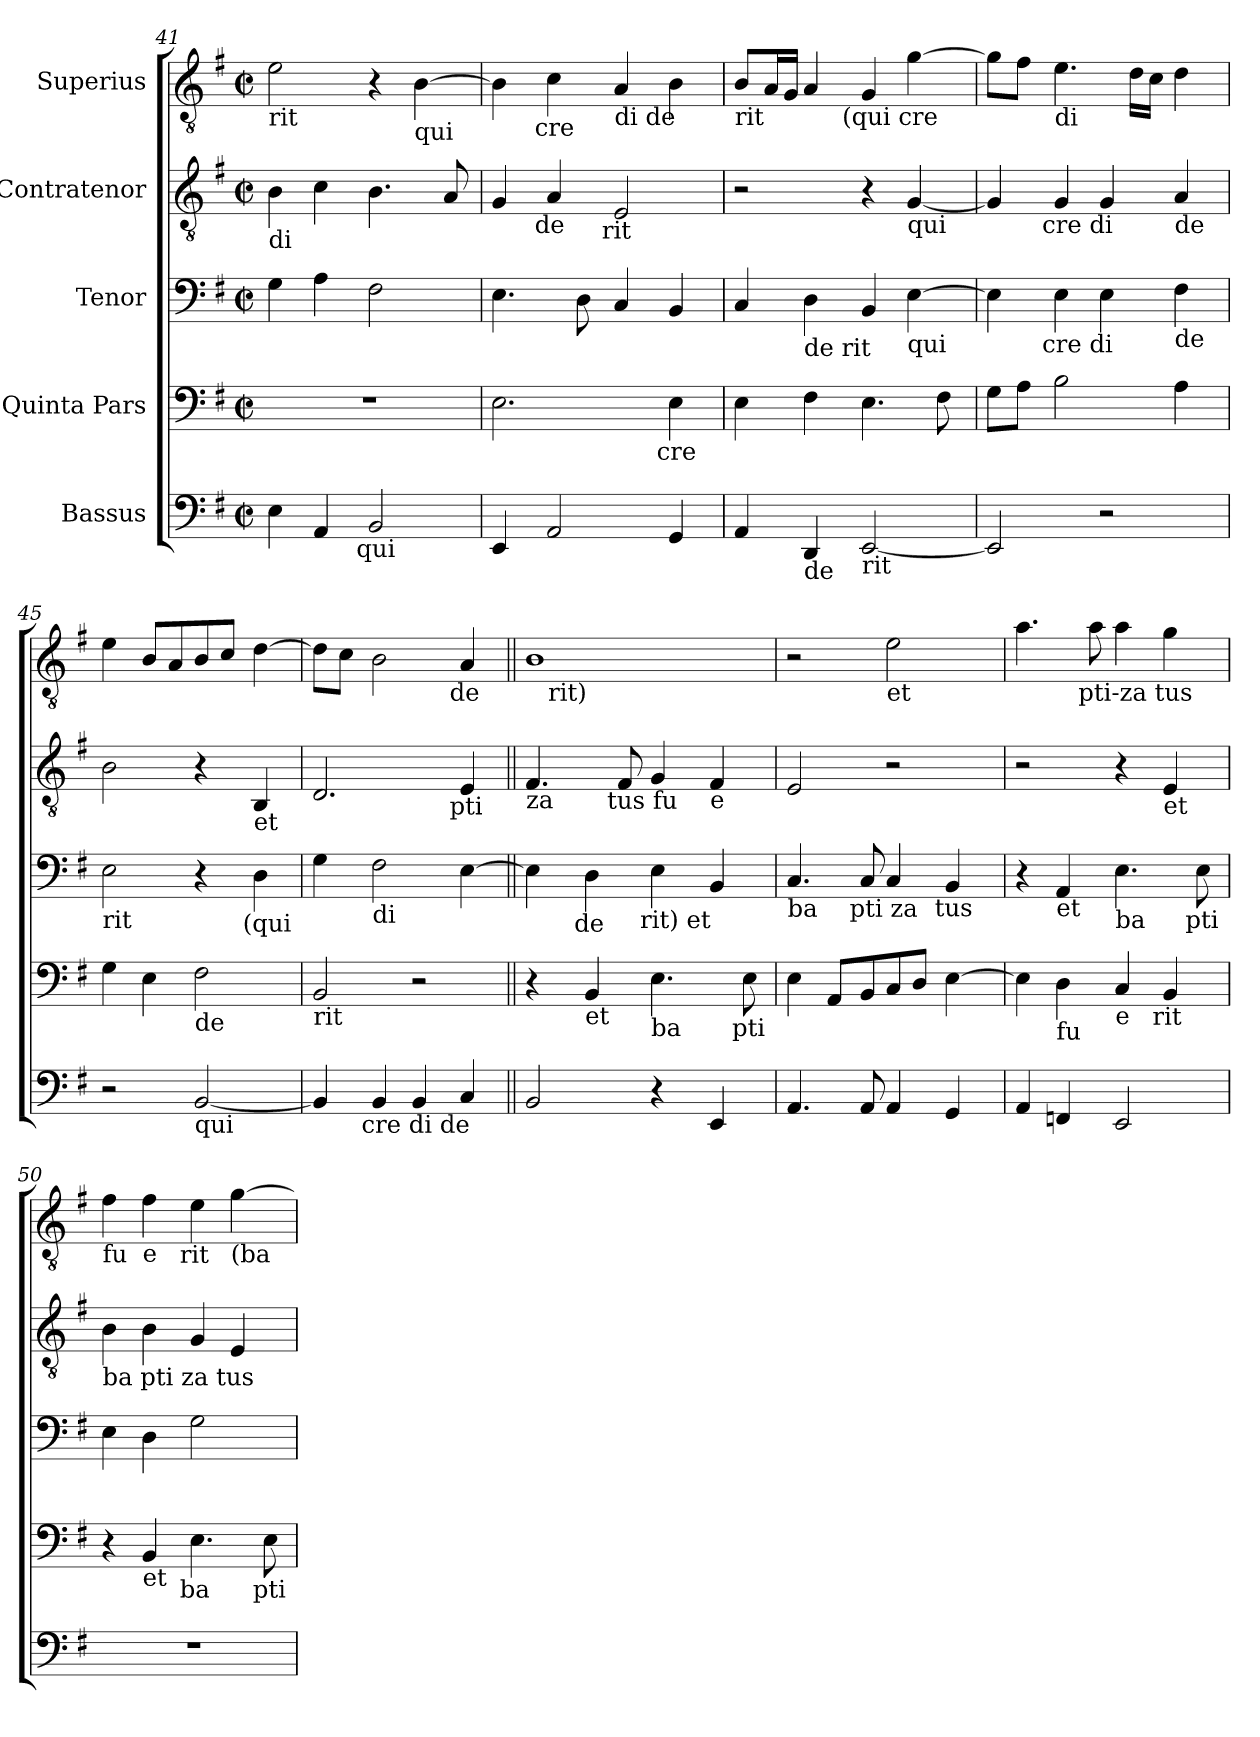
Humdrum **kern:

**kern	**kern	**kern	**kern	**kern
*part5	*part4	*part3	*part2	*part1
*staff5	*staff4	*staff3	*staff2	*staff1
*I"Bassus	*I"Quinta Pars	*I"Tenor	*I"Contratenor	*I"Superius
!!LO:LB:g=z
*clefF4	*clefF4	*clefF4	*clefGv2	*clefGv2
*ITrd7c12	*	*	*	*
*k[f#]	*k[f#]	*k[f#]	*k[f#]	*k[f#]
*G:	*G:	*G:	*G:	*G:
*M2/2	*M2/2	*M2/2	*M2/2	*M2/2
*met(c|)	*met(c|)	*met(c|)	*met(c|)	*met(c|)
=41	=41	=41	=41	=41
!	!	!	!	!LO:TX:b:t=rit
!	!	!	!LO:TX:b:t=di	!
!LO:TX:b:t=rit	!	!	!	!
*^	*	*	*	*
4EE\	4...ryy	1r	4G\	4B\	2e\
4AAA/	.	.	4A\	4c\	.
!	!LO:TX:b:t=qui	!	!	!	!
.	2ryy	.	.	.	.
2BBB/	.	.	2F#\	4.B\	4r
!	!	!	!	!	!LO:TX:b:t=qui
.	.	.	.	.	[>4B\
.	.	.	.	8A/	.
.	32ryy	.	.	.	.
=42	=42	=42	=42	=42	=42
!	!	!LO:TX:b:t=Qui	!	!	!
!LO:TX:b:t=cre di	!	!	!	!	!
*	*	*^	*	*^	*^
*v	*v	*	*	*	*	*^	*	*
4EEE/	2.E\	2ryy	4.E\	4G/	8..ryy	4...ryy	4B\]	8..ryy
!	!	!	!	!	!	!	!	!LO:TX:b:t=cre
!	!	!	!	!	!LO:TX:b:t=de	!	!	!
.	.	.	.	.	2ryy	.	.	2ryy
2AAA/	.	.	.	4A/	.	.	4c\	.
.	.	.	8D\	.	.	.	.	.
!	!	!	!	!	!	!LO:TX:b:t=rit	!	!
.	.	.	.	.	.	2ryy	.	.
!	!	!	!	!	!	!	!LO:TX:b:t=di de	!
.	.	8..ryy	4C/	2E/	.	.	4A/	.
!	!	!LO:TX:b:t=cre	!	!	!	!	!	!
.	.	4ryy	.	.	4ryy	.	.	4ryy
4GGG/	4E\	.	4BB/	.	.	.	4B\	.
.	.	32ryy	.	.	32ryy	32ryy	.	32ryy
=43	=43	=43	=43	=43	=43	=43	=43	=43
!	!	!	!	!	!	!	!LO:TX:b:t=rit	!
!	!LO:TX:b:t=di	!	!	!	!	!	!	!
*	*v	*v	*	*v	*v	*v	*	*
4AAA/	4E\	4C/	2r	8B/L	4..ryy
.	.	.	.	16A/L	.
.	.	.	.	16G/JJ	.
!	!	!LO:TX:b:t=de rit	!	!	!
!LO:TX:b:t=de	!	!	!	!	!
4DDD/	4F#\	4D\	.	4A/	.
!	!	!	!	!	!LO:TX:b:t=(qui cre
.	.	.	.	.	2ryy
!LO:TX:b:t=rit	!	!	!	!	!
[<2EEE/	4.E\	4BB/	4r	4G/	.
!	!	!	!LO:TX:b:t=qui	!	!
!	!	!LO:TX:b:t=qui	!	!	!
.	.	[>4E\	[<4G/	[>4g\	.
.	8F#\	.	.	.	.
.	.	.	.	.	16ryy
*	*	*	*	*v	*v
=44	=44	=44	=44	=44
*	*	*^	*^	*
2EEE/]	8G\L	4E\]	8..ryy	4G/]	8..ryy	8g\L]
.	8A\J	.	.	.	.	8f#\J
!	!	!	!	!	!LO:TX:b:t=cre di	!
!	!	!	!LO:TX:b:t=cre di	!	!	!
.	.	.	2ryy	.	2ryy	.
!	!	!	!	!	!	!LO:TX:b:t=di
.	2B\	4E\	.	4G/	.	4.e\
2r	.	4E\	.	4G/	.	.
.	.	.	.	.	.	16d\LL
.	.	.	.	.	.	16c\JJ
.	.	.	4ryy	.	4ryy	.
!	!	!	!	!LO:TX:b:t=de	!	!
!	!	!LO:TX:b:t=de	!	!	!	!
.	4A\	4F#\	.	4A/	.	4d\
.	.	.	32ryy	.	32ryy	.
=45	=45	=45	=45	=45	=45	=45
!	!	!	!	!LO:TX:b:t=rit	!	!
!	!	!LO:TX:b:t=rit	!	!	!	!
*	*	*	*	*v	*v	*
2r	4G\	2E\	2ryy	2B\	4e\
.	4E\	.	.	.	8B/L
.	.	.	.	.	8A/
!	!LO:TX:b:t=de	!	!	!	!
!LO:TX:b:t=qui	!	!	!	!	!
[<2BBB/	2F#\	4r	8..ryy	4r	8B/
.	.	.	.	.	8c/J
!	!	!	!LO:TX:b:t=(qui	!	!
.	.	.	4ryy	.	.
!	!	!	!	!LO:TX:b:t=et	!
.	.	4D\	.	4BB/	[>4d\
.	.	.	32ryy	.	.
=46	=46	=46	=46	=46	=46
!	!	!	!	!LO:TX:b:t=ba	!
!	!	!LO:TX:b:t=cre	!	!	!
!	!LO:TX:b:t=rit	!	!	!	!
*^	*	*v	*v	*^	*^
4BBB/]	8..ryy	2BB/	4G\	2.D/	2ryy	8d\L]	2ryy
.	.	.	.	.	.	8c\J	.
!	!LO:TX:b:t=cre di de	!	!	!	!	!	!
.	2ryy	.	.	.	.	.	.
!	!	!	!LO:TX:b:t=di	!	!	!	!
4BBB/	.	.	2F#\	.	.	2B\	.
4BBB/	.	2r	.	.	8..ryy	.	8..ryy
!	!	!	!	!	!	!	!LO:TX:b:t=de
!	!	!	!	!	!LO:TX:b:t=pti	!	!
.	4ryy	.	.	.	4ryy	.	4ryy
4CC/	.	.	[<4E\	4E/	.	4A/	.
.	32ryy	.	.	.	32ryy	.	32ryy
!!LO:LB:g=z	!!
=47||	=47||	=47||	=47||	=47||	=47||	=47||	=47||
!	!	!	!	!LO:TX:b:t=za	!	!	!
*	*	*^	*^	*	*	*	*
*v	*v	*	*	*	*^	*	*	*	*
2BBB/	4r	2ryy	4E\]	8..ryy	4...ryy	4.F#/	4ryy	1B	16.ryy
!	!	!	!	!	!	!	!	!	!LO:TX:b:t=rit)
.	.	.	.	.	.	.	.	.	2ryy
!	!	!	!	!LO:TX:b:t=de	!	!	!	!	!
.	.	.	.	2ryy	.	.	.	.	.
!	!LO:TX:b:t=et	!	!	!	!	!	!	!	!
.	4BB/	.	4D\	.	.	.	16.ryy	.	.
!	!	!	!	!	!	!	!LO:TX:b:t=tus fu	!	!
.	.	.	.	.	.	.	2ryy	.	.
.	.	.	.	.	.	8F#/	.	.	.
!	!	!	!	!	!LO:TX:b:t=rit) et	!	!	!	!
.	.	.	.	.	2ryy	.	.	.	.
!	!LO:TX:b:t=ba	!	!	!	!	!	!	!	!
4r	4.E\	4ryy	4E\	.	.	4G/	.	.	.
.	.	.	.	.	.	.	.	.	4ryy
.	.	.	.	4ryy	.	.	.	.	.
!	!	!	!	!	!	!LO:TX:b:t=e	!	!	!
4EEE/	.	16.ryy	4BB/	.	.	4F#/	.	.	.
!	!	!LO:TX:b:t=pti	!	!	!	!	!	!	!
.	.	8ryy	.	.	.	.	8ryy	.	8ryy
.	8E\	.	.	.	.	.	.	.	.
.	.	32ryy	.	32ryy	32ryy	.	32ryy	.	32ryy
=48	=48	=48	=48	=48	=48	=48	=48	=48	=48
!	!	!	!	!	!	!LO:TX:b:t=rit	!	!	!
!	!	!	!LO:TX:b:t=ba	!	!	!	!	!	!
!	!LO:TX:b:t=za tus	!	!	!	!	!	!	!	!
*	*	*	*	*	*	*v	*v	*	*
*	*v	*v	*	*	*	*	*v	*v
4.AAA/	4E\	4.C/	4ryy	2ryy	2E/	2r
.	8AA/L	.	16.ryy	.	.	.
!	!	!	!LO:TX:b:t=pti za	!	!	!
.	.	.	2ryy	.	.	.
8AAA/	8BB/	8C/	.	.	.	.
!	!	!	!	!	!	!LO:TX:b:t=et
4AAA/	8C/	4C/	.	8..ryy	2r	2e\
.	8D/J	.	.	.	.	.
!	!	!	!	!LO:TX:b:t=tus	!	!
.	.	.	.	4ryy	.	.
4GGG/	[>4E\	4BB/	.	.	.	.
.	.	.	8ryy	.	.	.
.	.	.	32ryy	32ryy	.	.
=49	=49	=49	=49	=49	=49	=49
!	!	!	!	!	!	!LO:TX:b:t=ba
*	*^	*	*v	*v	*	*^
4AAA/	4E\]	2ryy	4r	2ryy	2r	4.a\	4ryy
!	!	!	!LO:TX:b:t=et	!	!	!	!
!	!LO:TX:b:t=fu	!	!	!	!	!	!
4FFFn/	4D\	.	4AA/	.	.	.	16.ryy
!	!	!	!	!	!	!	!LO:TX:b:t=pti-za tus
.	.	.	.	.	.	.	2ryy
.	.	.	.	.	.	8a\	.
!	!	!	!LO:TX:b:t=ba	!	!	!	!
!	!LO:TX:b:t=e	!	!	!	!	!	!
2EEE/	4C/	8..ryy	4.E\	4ryy	4r	4a\	.
!	!	!LO:TX:b:t=rit	!	!	!	!	!
.	.	4ryy	.	.	.	.	.
!	!	!	!	!	!LO:TX:b:t=et	!	!
.	4BB/	.	.	16.ryy	4E/	4g\	.
!	!	!	!	!LO:TX:b:t=pti	!	!	!
.	.	.	.	8ryy	.	.	8ryy
.	.	.	8E\	.	.	.	.
.	.	32ryy	.	32ryy	.	.	32ryy
=50	=50	=50	=50	=50	=50	=50	=50
!	!	!	!	!	!	!LO:TX:b:t=fu	!
!	!	!	!	!	!LO:TX:b:t=ba pti za tus	!	!
!	!	!	!LO:TX:b:t=za tus fu	!	!	!	!
*	*	*^	*v	*v	*	*	*
1r	4r	4...ryy	2ryy	4E\	4B\	4f#\	4...ryy
!	!	!	!	!	!	!LO:TX:b:t=e	!
!	!LO:TX:b:t=et	!	!	!	!	!	!
.	4BB/	.	.	4D\	4B\	4f#\	.
!	!	!	!	!	!	!	!LO:TX:b:t=rit
!	!	!LO:TX:b:t=ba	!	!	!	!	!
.	.	2ryy	.	.	.	.	2ryy
.	4.E\	.	4ryy	2G\	4G/	4e\	.
!	!	!	!	!	!	!LO:TX:b:t=(ba	!
.	.	.	16.ryy	.	4E/	[>4g\	.
!	!	!	!LO:TX:b:t=pti	!	!	!	!
.	.	.	8ryy	.	.	.	.
.	8E\	.	.	.	.	.	.
.	.	32ryy	32ryy	.	.	.	32ryy
*	*v	*v	*v	*	*	*v	*v
=	=	=	=	=
*-	*-	*-	*-	*-
